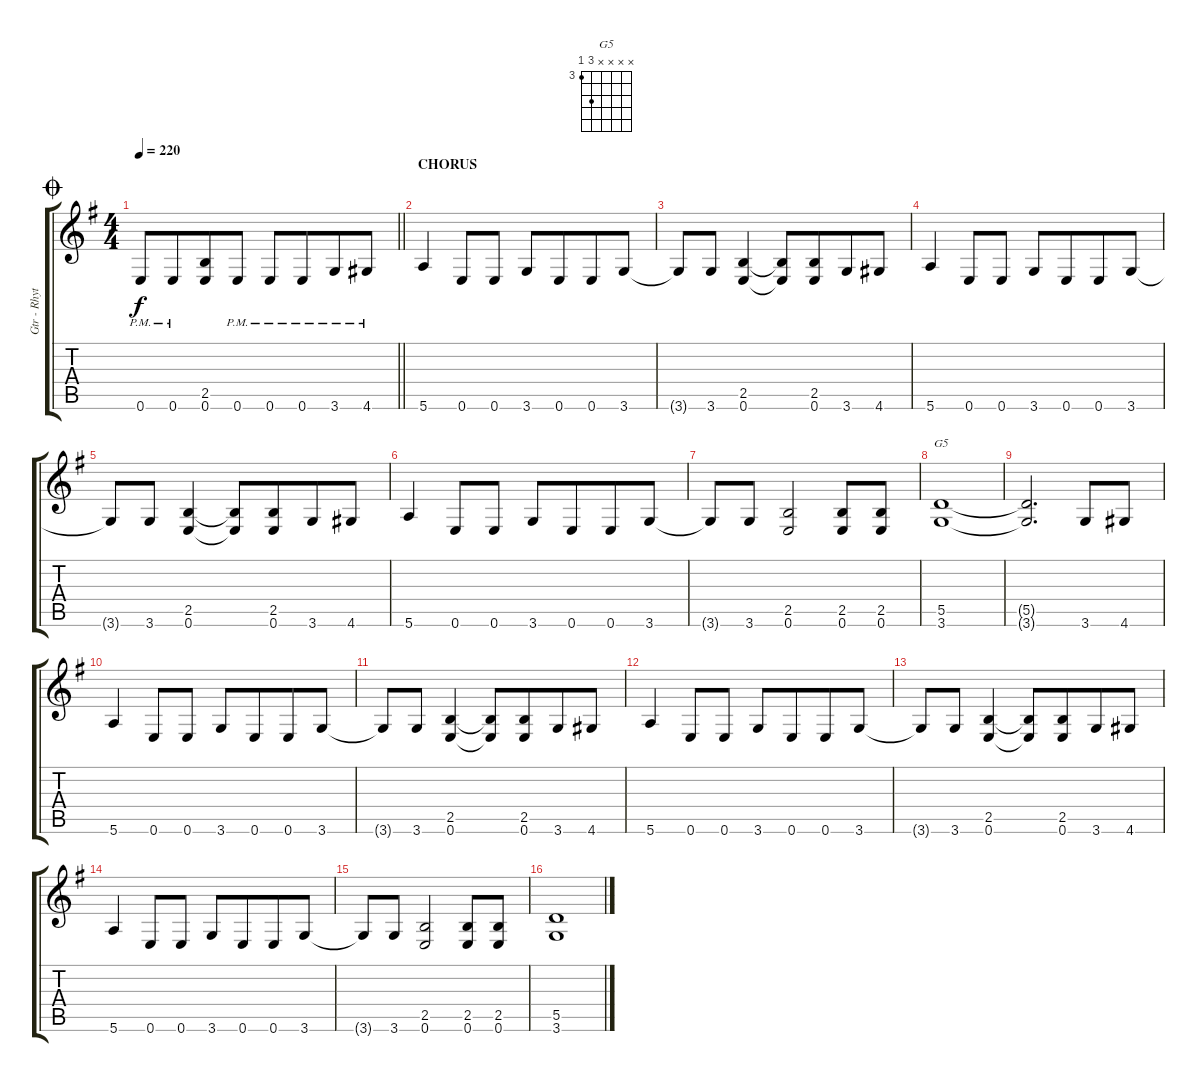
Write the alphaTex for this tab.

\track ("Gtr - Rhythm" "Gtr - Rhyt") {instrument overdrivenguitar}
\staff {score tabs}
\tuning (E4 B3 G3 D3 A2 E2) {hide}
\chord ("G5" x x x x 5 3) {firstfret 3}
\ts (4 4)
\jump coda
\tempo 220
\clef g2
\barLineRight lightlight
\ks eminor
0.6{pm}.8{dy f} 0.6{pm}.8{beam merge} (2.5 0.6).8 0.6{pm}.8 0.6{pm}.8 0.6{pm}.8{beam merge} 3.6{pm}.8 4.6{pm}.8 |
\section ("" "CHORUS")
5.6.4 0.6.8 0.6.8 3.6.8 0.6.8{beam merge} 0.6.8 3.6.8 |
3.6{t}.8 3.6.8 (2.5 0.6).4 (2.5{t} 0.6{t}).8 (2.5 0.6).8{beam merge} 3.6.8 4.6.8 |
5.6.4 0.6.8 0.6.8 3.6.8 0.6.8{beam merge} 0.6.8 3.6.8 |
3.6{t}.8 3.6.8 (2.5 0.6).4 (2.5{t} 0.6{t}).8 (2.5 0.6).8{beam merge} 3.6.8 4.6.8 |
5.6.4 0.6.8 0.6.8 3.6.8 0.6.8{beam merge} 0.6.8 3.6.8 |
3.6{t}.8 3.6.8 (2.5 0.6).2{beam merge} (2.5 0.6).8 (2.5 0.6).8 |
(5.5 3.6).1{ch "G5"} |
(5.5{t} 3.6{t}).2{d} 3.6.8 4.6.8 |
5.6.4 0.6.8 0.6.8 3.6.8 0.6.8{beam merge} 0.6.8 3.6.8 |
3.6{t}.8 3.6.8 (2.5 0.6).4 (2.5{t} 0.6{t}).8 (2.5 0.6).8{beam merge} 3.6.8 4.6.8 |
5.6.4 0.6.8 0.6.8 3.6.8 0.6.8{beam merge} 0.6.8 3.6.8 |
3.6{t}.8 3.6.8 (2.5 0.6).4 (2.5{t} 0.6{t}).8 (2.5 0.6).8{beam merge} 3.6.8 4.6.8 |
5.6.4 0.6.8 0.6.8 3.6.8 0.6.8{beam merge} 0.6.8 3.6.8 |
3.6{t}.8 3.6.8 (2.5 0.6).2{beam merge} (2.5 0.6).8 (2.5 0.6).8 |
(5.5 3.6).1
